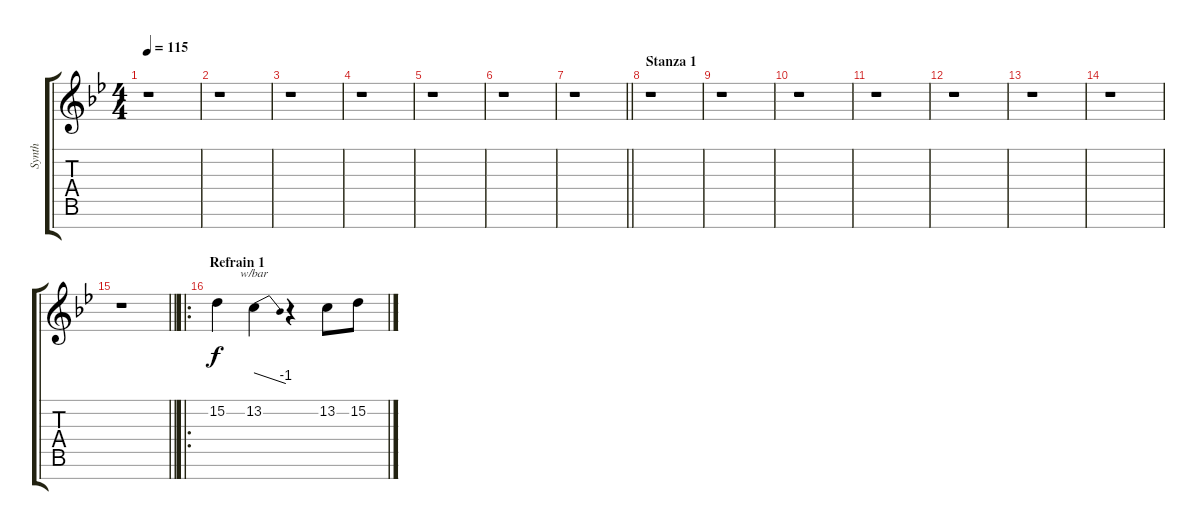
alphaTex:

\track ("Synth" "Synth") {instrument pad7halo}
\staff {score tabs}
\tuning (E4 B3 G3 D3 A2 E2 B1) {hide}
\ts (4 4)
\tempo 115
\clef g2
\ks bb
r.1{dy f} |
r.1 |
r.1 |
r.1 |
r.1 |
r.1 |
\barLineRight lightlight
r.1 |
\section ("" "Stanza 1")
r.1 |
r.1 |
r.1 |
r.1 |
r.1 |
r.1 |
r.1 |
\barLineRight lightlight
r.1 |
\ro
\section ("" "Refrain 1")
15.2.4{volume 7 instrument pad4choir} 13.2.4{tbe (dive default 0 0 60 -4)} r.4 13.2.8 15.2.8
